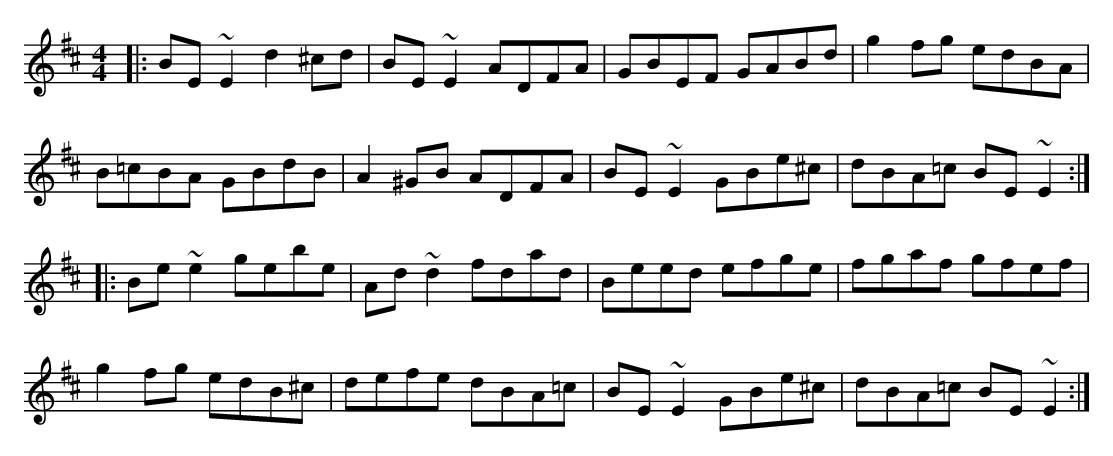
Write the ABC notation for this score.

X:1
M:4/4
K:Edor
|:BE~E2 d2^cd|BE~E2 ADFA|GBEF GABd|g2fg edBA|
B=cBA GBdB|A2^GB ADFA|BE~E2 GBe^c|dBA=c BE~E2:|
|:Be~e2 gebe|Ad~d2 fdad|Beed efge|fgaf gfef|
g2fg edB^c|defe dBA=c|BE~E2 GBe^c|dBA=c BE~E2:|
